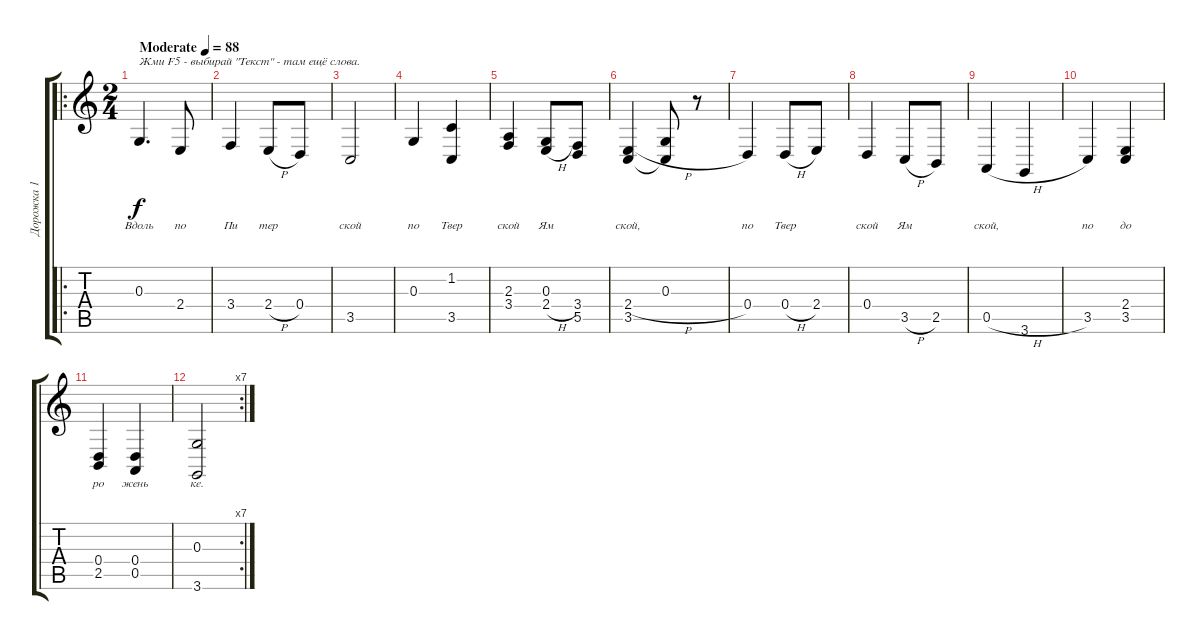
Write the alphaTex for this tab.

\track ("Дорожка 1" "Дорожка 1") {instrument tuba}
\staff {score tabs}
\tuning (E4 B3 G3 D3 A2 E2) {hide}
\ro
\ts (2 4)
\tempo (88 "Moderate")
\clef g2
\ks c
0.3.4{d txt "Жми F5 - выбирай \"Текст\" - там ещё слова. " lyrics (0 "Вдоль") lyrics (1 "") lyrics (2 "") lyrics (3 "") lyrics (4 "") dy f instrument tuba} 2.4.8{lyrics (0 "по") lyrics (1 "") lyrics (2 "") lyrics (3 "") lyrics (4 "")} |
3.4.4{lyrics (0 "Пи") lyrics (1 "") lyrics (2 "") lyrics (3 "") lyrics (4 "")} 2.4{h}.8{lyrics (0 "тер") lyrics (1 "") lyrics (2 "") lyrics (3 "") lyrics (4 "")} 0.4.8{lyrics (0 "") lyrics (1 "") lyrics (2 "") lyrics (3 "") lyrics (4 "")} |
3.5.2{lyrics (0 "ской") lyrics (1 "") lyrics (2 "") lyrics (3 "") lyrics (4 "")} |
0.3.4{lyrics (0 "по") lyrics (1 "") lyrics (2 "") lyrics (3 "") lyrics (4 "")} (1.2 3.5).4{lyrics (0 "Твер") lyrics (1 "") lyrics (2 "") lyrics (3 "") lyrics (4 "")} |
(2.3 3.4).4{lyrics (0 "ской") lyrics (1 "") lyrics (2 "") lyrics (3 "") lyrics (4 "")} (0.3 2.4{h}).8{lyrics (0 "Ям") lyrics (1 "") lyrics (2 "") lyrics (3 "") lyrics (4 "")} (3.4 5.5).8{lyrics (0 "") lyrics (1 "") lyrics (2 "") lyrics (3 "") lyrics (4 "")} |
(2.4{h} 3.5).4{lyrics (0 "ской,") lyrics (1 "") lyrics (2 "") lyrics (3 "") lyrics (4 "")} (0.3 3.5{t}).8{lyrics (0 "") lyrics (1 "") lyrics (2 "") lyrics (3 "") lyrics (4 "")} r.8 |
0.4.4{lyrics (0 "по") lyrics (1 "") lyrics (2 "") lyrics (3 "") lyrics (4 "")} 0.4{h}.8{lyrics (0 "Твер") lyrics (1 "") lyrics (2 "") lyrics (3 "") lyrics (4 "")} 2.4.8{lyrics (0 "") lyrics (1 "") lyrics (2 "") lyrics (3 "") lyrics (4 "")} |
0.4.4{lyrics (0 "ской") lyrics (1 "") lyrics (2 "") lyrics (3 "") lyrics (4 "")} 3.5{h}.8{lyrics (0 "Ям") lyrics (1 "") lyrics (2 "") lyrics (3 "") lyrics (4 "")} 2.5.8{lyrics (0 "") lyrics (1 "") lyrics (2 "") lyrics (3 "") lyrics (4 "")} |
0.5{h}.4{lyrics (0 "ской,") lyrics (1 "") lyrics (2 "") lyrics (3 "") lyrics (4 "")} 3.6.4{lyrics (0 "") lyrics (1 "") lyrics (2 "") lyrics (3 "") lyrics (4 "")} |
3.5.4{lyrics (0 "по") lyrics (1 "") lyrics (2 "") lyrics (3 "") lyrics (4 "")} (2.4 3.5).4{lyrics (0 "до") lyrics (1 "") lyrics (2 "") lyrics (3 "") lyrics (4 "")} |
(0.4 2.5).4{lyrics (0 "ро") lyrics (1 "") lyrics (2 "") lyrics (3 "") lyrics (4 "")} (0.4 0.5).4{lyrics (0 "жень") lyrics (1 "") lyrics (2 "") lyrics (3 "") lyrics (4 "")} |
\rc 7
(0.3 3.6).2{lyrics (0 "ке.") lyrics (1 "") lyrics (2 "") lyrics (3 "") lyrics (4 "")}
